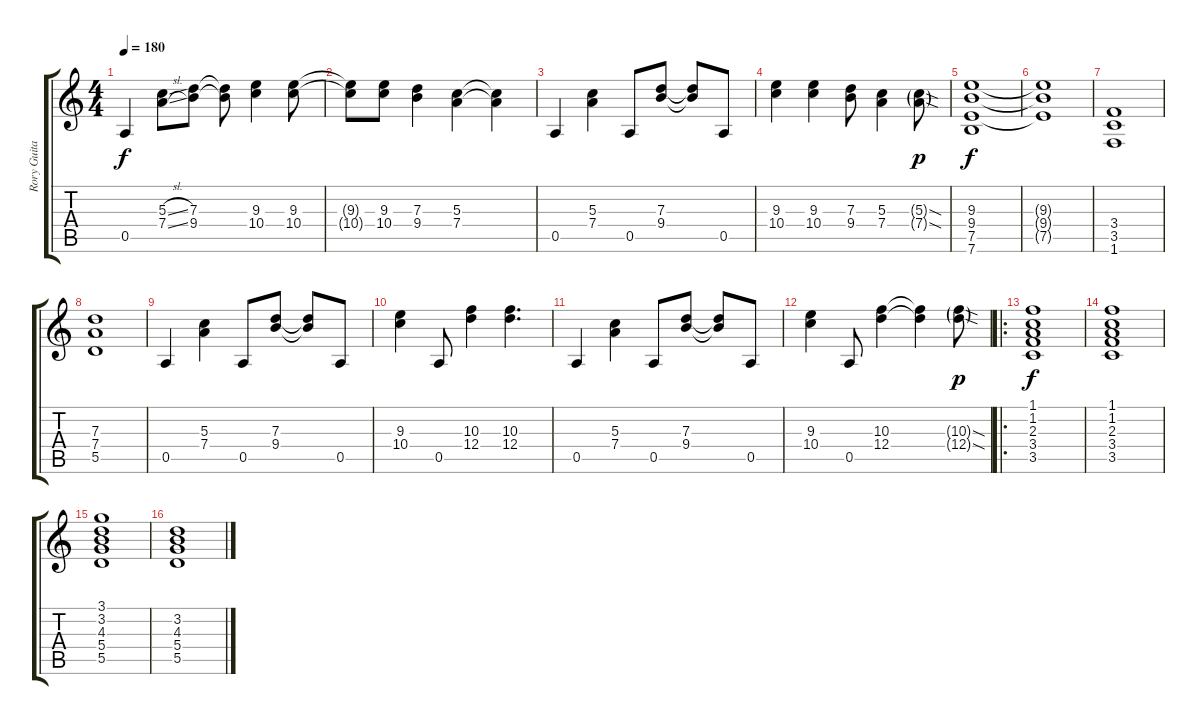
\track ("Rory Guitar" "Rory Guita") {instrument distortionguitar}
\staff {score tabs}
\tuning (E4 B3 G3 D3 A2 E2) {hide}
\ts (4 4)
\tempo 180
\clef g2
\ks c
0.5.4{dy f volume 14} (5.3{sl} 7.4{sl}).8 (7.3 9.4).8 (7.3{t} 9.4{t}).8 (9.3 10.4).4 (9.3 10.4).8 |
(9.3{t} 10.4{t}).8 (9.3 10.4).8 (7.3 9.4).4 (5.3 7.4).4 (5.3{t} 7.4{t}).4 |
0.5.4 (5.3 7.4).4 0.5.8 (7.3 9.4).8 (7.3{t} 9.4{t}).8 0.5.8 |
(9.3 10.4).4 (9.3 10.4).4 (7.3 9.4).8 (5.3 7.4).4 (5.3{sod g} 7.4{sod g}).8{dy p} |
(9.3 9.4 7.5 7.6).1{dy f volume 10} |
(9.3{t} 9.4{t} 7.5{t}).1 |
(3.4 3.5 1.6).1 |
(7.3 7.4 5.5).1 |
0.5.4 (5.3 7.4).4 0.5.8 (7.3 9.4).8 (7.3{t} 9.4{t}).8 0.5.8 |
(9.3 10.4).4 0.5.8 (10.3 12.4).4 (10.3 12.4).4{d} |
0.5.4 (5.3 7.4).4 0.5.8 (7.3 9.4).8 (7.3{t} 9.4{t}).8 0.5.8 |
(9.3 10.4).4 0.5.8 (10.3 12.4).4 (10.3{t} 12.4{t}).4 (10.3{sod g} 12.4{sod g}).8{dy p} |
\ro
(1.1 1.2 2.3 3.4 3.5).1{dy f} |
(1.1 1.2 2.3 3.4 3.5).1 |
(3.1 3.2 4.3 5.4 5.5).1 |
(3.2 4.3 5.4 5.5).1
